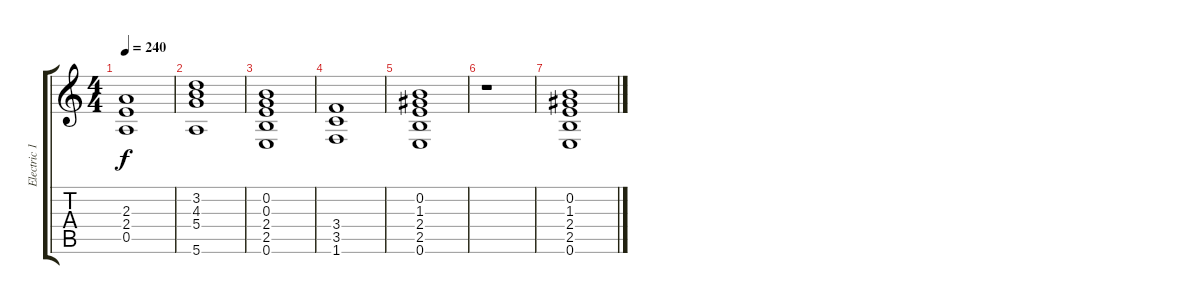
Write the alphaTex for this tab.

\track ("Electric 1" "Electric 1") {instrument overdrivenguitar}
\staff {score tabs}
\tuning (E4 B3 G3 D3 A2 E2) {hide}
\ts (4 4)
\tempo 240
\clef g2
\ks c
(2.3 2.4 0.5).1{dy f} |
(3.2 4.3 5.4 5.6).1 |
(0.2 0.3 2.4 2.5 0.6).1 |
(3.4 3.5 1.6).1 |
(0.2 1.3 2.4 2.5 0.6).1 |
r.1 |
(0.2 1.3 2.4 2.5 0.6).1
